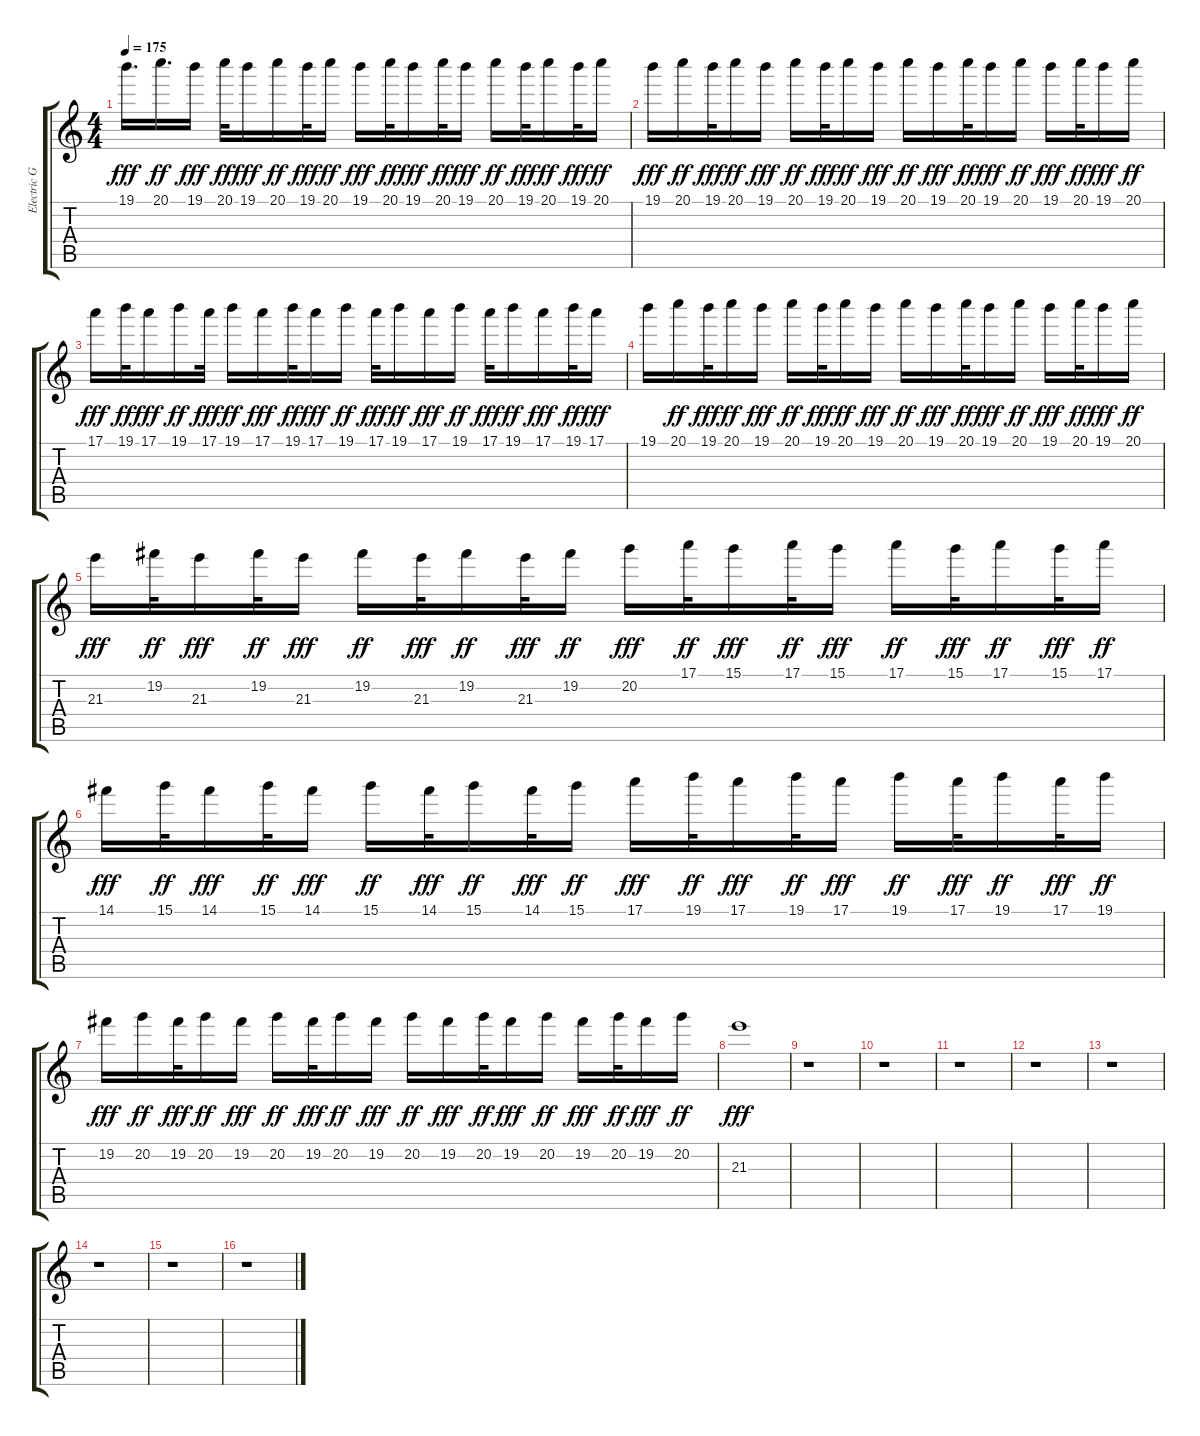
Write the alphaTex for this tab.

\track ("Electric Guitar 2" "Electric G") {instrument distortionguitar}
\staff {score tabs}
\tuning (E4 B3 G3 D3 A2 E2) {hide}
\ts (4 4)
\tempo 175
\clef g2
\ks c
19.1.16{d dy fff} 20.1.16{d dy ff} 19.1.16{dy fff} 20.1.32{dy ff} 19.1.16{dy fff} 20.1.16{dy ff} 19.1.32{dy fff} 20.1.16{dy ff} 19.1.16{dy fff} 20.1.32{dy ff} 19.1.16{dy fff} 20.1.32{dy ff} 19.1.16{dy fff} 20.1.16{dy ff} 19.1.32{dy fff} 20.1.16{dy ff} 19.1.32{dy fff} 20.1.16{dy ff} |
19.1.16{dy fff} 20.1.16{dy ff} 19.1.32{dy fff} 20.1.16{dy ff} 19.1.16{dy fff} 20.1.16{dy ff} 19.1.32{dy fff} 20.1.16{dy ff} 19.1.16{dy fff} 20.1.16{dy ff} 19.1.16{dy fff} 20.1.32{dy ff} 19.1.16{dy fff} 20.1.16{dy ff} 19.1.16{dy fff} 20.1.32{dy ff} 19.1.16{dy fff} 20.1.16{dy ff} |
17.1.16{dy fff} 19.1.32{dy ff} 17.1.16{dy fff} 19.1.16{dy ff} 17.1.32{dy fff} 19.1.16{dy ff} 17.1.16{dy fff} 19.1.32{dy ff} 17.1.16{dy fff} 19.1.16{dy ff} 17.1.32{dy fff} 19.1.16{dy ff} 17.1.16{dy fff} 19.1.16{dy ff} 17.1.32{dy fff} 19.1.16{dy ff} 17.1.16{dy fff} 19.1.32{dy ff} 17.1.16{dy fff} |
19.1.16 20.1.16{dy ff} 19.1.32{dy fff} 20.1.16{dy ff} 19.1.16{dy fff} 20.1.16{dy ff} 19.1.32{dy fff} 20.1.16{dy ff} 19.1.16{dy fff} 20.1.16{dy ff} 19.1.16{dy fff} 20.1.32{dy ff} 19.1.16{dy fff} 20.1.16{dy ff} 19.1.16{dy fff} 20.1.32{dy ff} 19.1.16{dy fff} 20.1.16{dy ff} |
21.3.16{dy fff} 19.2.32{dy ff} 21.3.16{dy fff} 19.2.32{dy ff} 21.3.16{dy fff} 19.2.16{dy ff} 21.3.32{dy fff} 19.2.16{dy ff} 21.3.32{dy fff} 19.2.16{dy ff} 20.2.16{dy fff} 17.1.32{dy ff} 15.1.16{dy fff} 17.1.32{dy ff} 15.1.16{dy fff} 17.1.16{dy ff} 15.1.32{dy fff} 17.1.16{dy ff} 15.1.32{dy fff} 17.1.16{dy ff} |
14.1.16{dy fff} 15.1.32{dy ff} 14.1.16{dy fff} 15.1.32{dy ff} 14.1.16{dy fff} 15.1.16{dy ff} 14.1.32{dy fff} 15.1.16{dy ff} 14.1.32{dy fff} 15.1.16{dy ff} 17.1.16{dy fff} 19.1.32{dy ff} 17.1.16{dy fff} 19.1.32{dy ff} 17.1.16{dy fff} 19.1.16{dy ff} 17.1.32{dy fff} 19.1.16{dy ff} 17.1.32{dy fff} 19.1.16{dy ff} |
19.2.16{dy fff} 20.2.16{dy ff} 19.2.32{dy fff} 20.2.16{dy ff} 19.2.16{dy fff} 20.2.16{dy ff} 19.2.32{dy fff} 20.2.16{dy ff} 19.2.16{dy fff} 20.2.16{dy ff} 19.2.16{dy fff} 20.2.32{dy ff} 19.2.16{dy fff} 20.2.16{dy ff} 19.2.16{dy fff} 20.2.32{dy ff} 19.2.16{dy fff} 20.2.16{dy ff} |
21.3.1{dy fff} |
r.1 |
r.1 |
r.1 |
r.1 |
r.1 |
r.1 |
r.1 |
r.1
